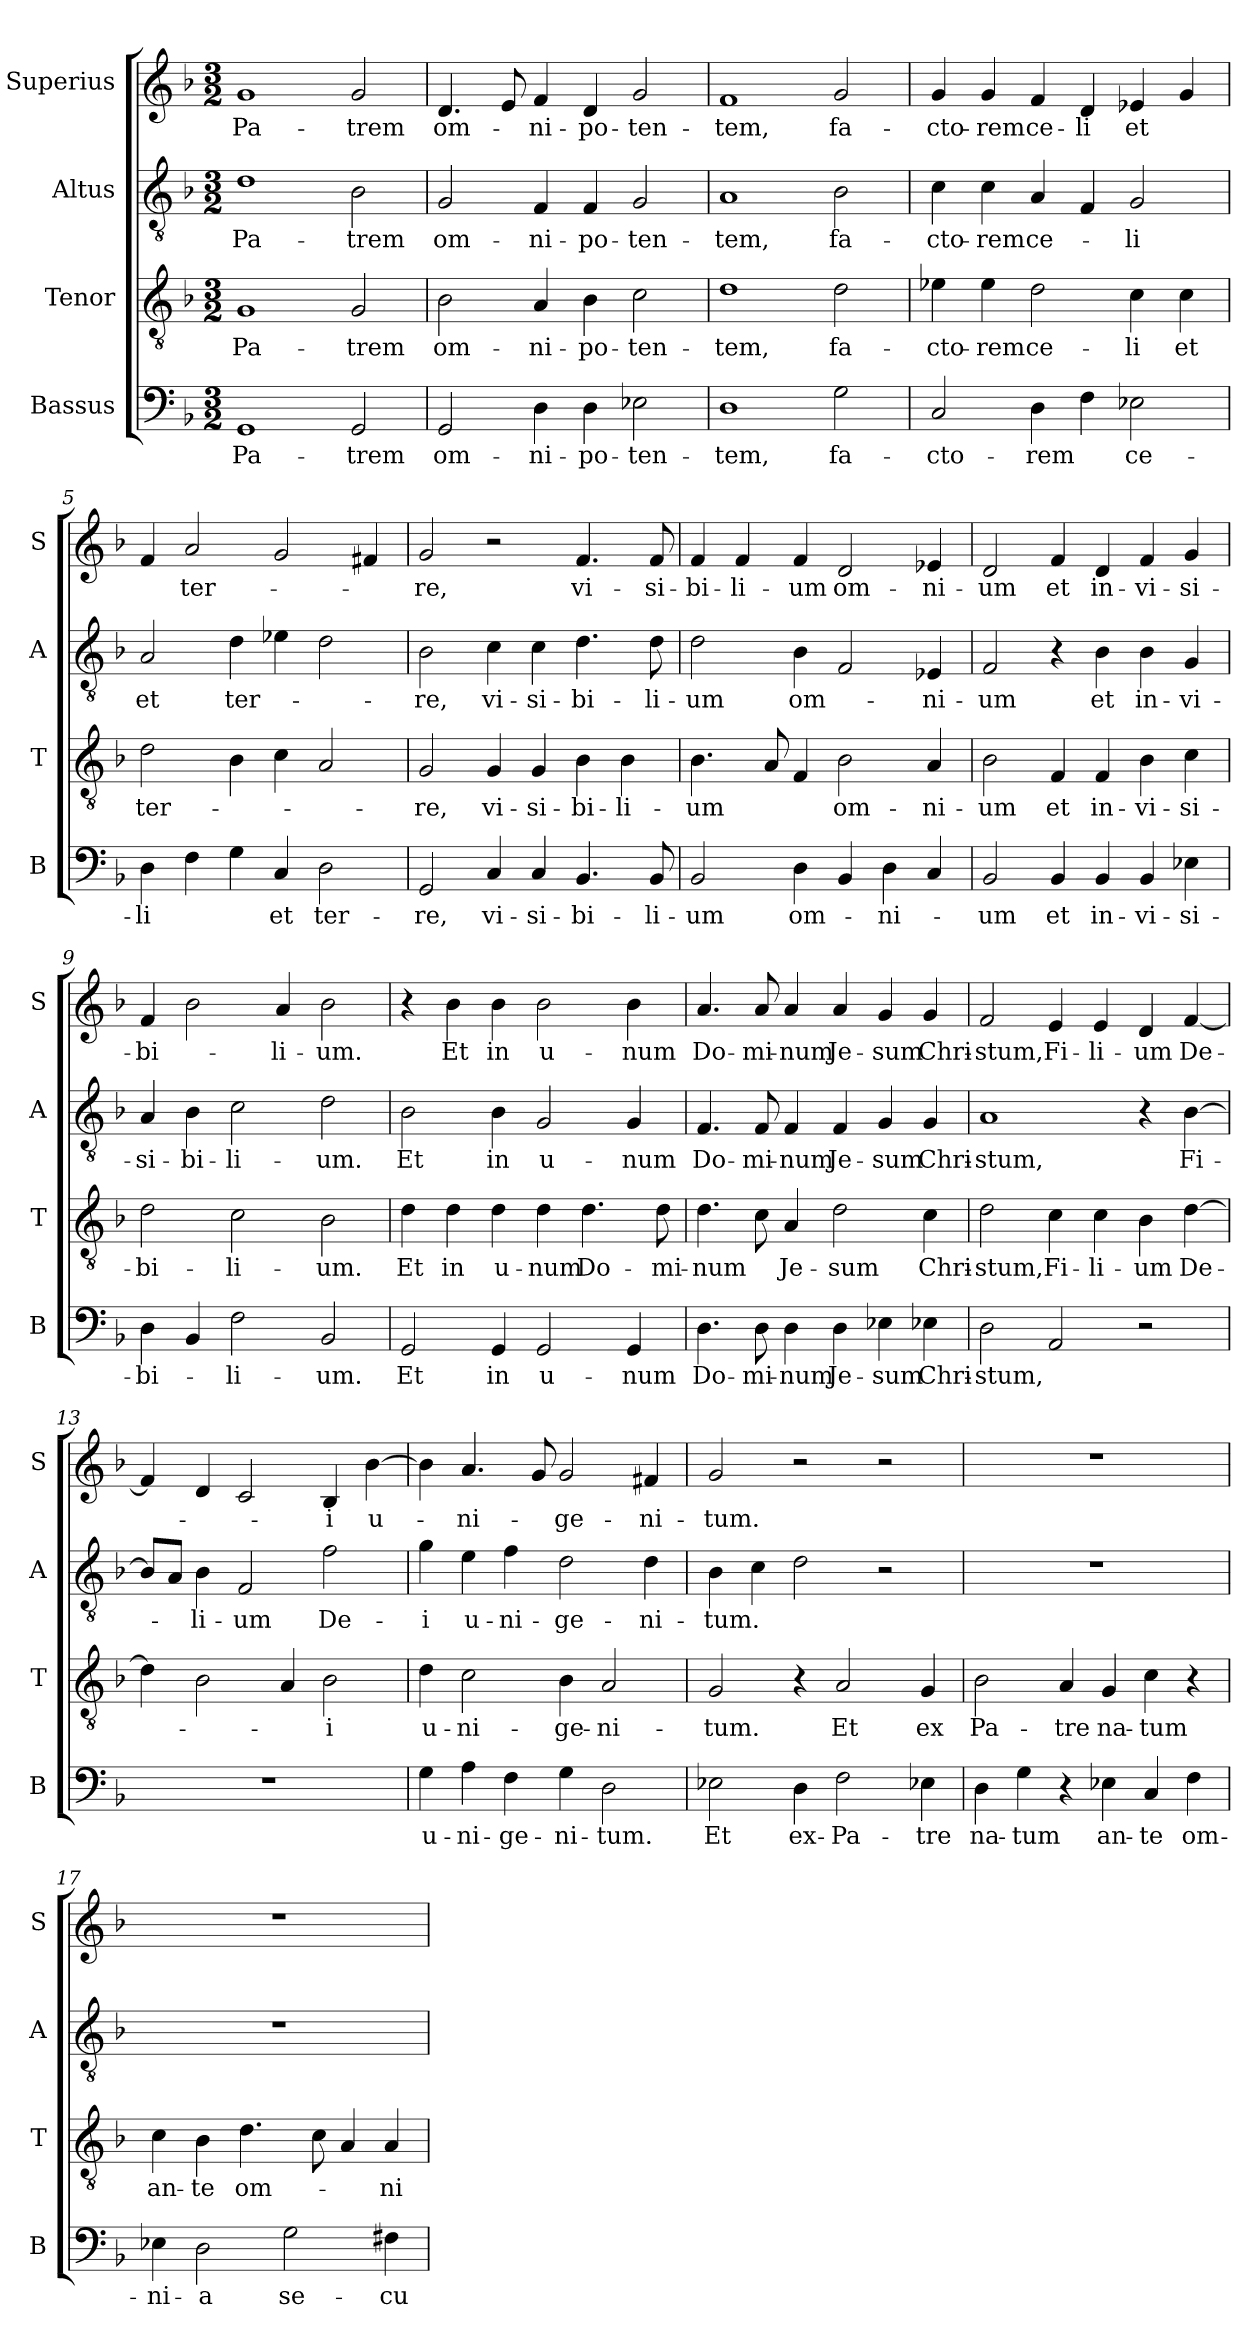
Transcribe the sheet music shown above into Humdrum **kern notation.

**kern	**text	**kern	**text	**kern	**text	**kern	**text
*part4	*part4	*part3	*part3	*part2	*part2	*part1	*part1
*staff4	*staff4	*staff3	*staff3	*staff2	*staff2	*staff1	*staff1
*I"Bassus	*	*I"Tenor	*	*I"Altus	*	*I"Superius	*
*I'B	*	*I'T	*	*I'A	*	*I'S	*
*clefF4	*	*clefGv2	*	*clefGv2	*	*clefG2	*
*k[b-]	*	*k[b-]	*	*k[b-]	*	*k[b-]	*
*M3/2	*	*M3/2	*	*M3/2	*	*M3/2	*
=1	=1	=1	=1	=1	=1	=1	=1
1GG	Pa-	1G	Pa-	1d	Pa-	1g	Pa-
2GG	-trem	2G	-trem	2B-	-trem	2g	-trem
=2	=2	=2	=2	=2	=2	=2	=2
2GG	om-	2B-	om-	2G	om-	4.d	om-
.	.	.	.	.	.	8e	.
4D	-ni-	4A	-ni-	4F	-ni-	4f	-ni-
4D	-po-	4B-	-po-	4F	-po-	4d	-po-
2E-X	-ten-	2c	-ten-	2G	-ten-	2g	-ten-
=3	=3	=3	=3	=3	=3	=3	=3
1D	-tem,	1d	-tem,	1A	-tem,	1f	-tem,
2G	fa-	2d	fa-	2B-	fa-	2g	fa-
=4	=4	=4	=4	=4	=4	=4	=4
2C	-cto-	4e-X	-cto-	4c	-cto-	4g	-cto-
.	.	4e-	-rem	4c	-rem	4g	-rem
4D	-rem	2d	ce-	4A	ce-	4f	ce-
4F	.	.	.	4F	.	4d	-li
2E-X	ce-	4c	-li	2G	-li	4e-i	et
.	.	4c	et	.	.	4g	.
=5	=5	=5	=5	=5	=5	=5	=5
4D	-li	2d	ter-	2A	et	4f	.
4F	.	.	.	.	.	2a	ter-
4G	.	4B-	.	4d	ter-	.	.
4C	et	4c	.	4e-X	.	2g	.
2D	ter-	2A	.	2d	.	.	.
.	.	.	.	.	.	4f#X	.
=6	=6	=6	=6	=6	=6	=6	=6
2GG	-re,	2G	-re,	2B-	-re,	2g	-re,
4C	vi-	4G	vi-	4c	vi-	2r	.
4C	-si-	4G	-si-	4c	-si-	.	.
4.BB-	-bi-	4B-	-bi-	4.d	-bi-	4.f	vi-
.	.	4B-	-li-	.	.	.	.
8BB-	-li-	.	.	8d	-li-	8f	-si-
=7	=7	=7	=7	=7	=7	=7	=7
2BB-	-um	4.B-	-um	2d	-um	4f	-bi-
.	.	.	.	.	.	4f	-li-
.	.	8A	.	.	.	.	.
4D	om-	4F	.	4B-	om-	4f	-um
4BB-	.	2B-	om-	2F	.	2d	om-
4D	-ni-	.	.	.	.	.	.
4C	.	4A	-ni-	4E-i	-ni-	4e-i	-ni-
=8	=8	=8	=8	=8	=8	=8	=8
2BB-	-um	2B-	-um	2F	-um	2d	-um
4BB-	et	4F	et	4r	.	4f	et
4BB-	in-	4F	in-	4B-	et	4d	in-
4BB-	-vi-	4B-	-vi-	4B-	in-	4f	-vi-
4E-X	-si-	4c	-si-	4G	-vi-	4g	-si-
=9	=9	=9	=9	=9	=9	=9	=9
4D	-bi-	2d	-bi-	4A	-si-	4f	-bi-
4BB-	.	.	.	4B-	-bi-	2b-	.
2F	-li-	2c	-li-	2c	-li-	.	.
.	.	.	.	.	.	4a	-li-
2BB-	-um.	2B-	-um.	2d	-um.	2b-	-um.
=10	=10	=10	=10	=10	=10	=10	=10
2GG	Et	4d	Et	2B-	Et	4r	.
.	.	4d	in	.	.	4b-	Et
4GG	in	4d	u-	4B-	in	4b-	in
2GG	u-	4d	-num	2G	u-	2b-	u-
.	.	4.d	Do-	.	.	.	.
4GG	-num	.	.	4G	-num	4b-	-num
.	.	8d	-mi-	.	.	.	.
=11	=11	=11	=11	=11	=11	=11	=11
4.D	Do-	4.d	-num	4.F	Do-	4.a	Do-
8D	-mi-	8c	.	8F	-mi-	8a	-mi-
4D	-num	4A	Je-	4F	-num	4a	-num
4D	Je-	2d	-sum	4F	Je-	4a	Je-
4E-X	-sum	.	.	4G	-sum	4g	-sum
4E-X	Chri-	4c	Chri-	4G	Chri-	4g	Chri-
=12	=12	=12	=12	=12	=12	=12	=12
2D	-stum,	2d	-stum,	1A	-stum,	2f	-stum,
2AA	.	4c	Fi-	.	.	4e	Fi-
.	.	4c	-li-	.	.	4e	-li-
2r	.	4B-	-um	4r	.	4d	-um
.	.	[4d	De-	[4B-	Fi-	[4f	De-
=13	=13	=13	=13	=13	=13	=13	=13
1.r	.	4d]	.	8B-L]	.	4f]	.
.	.	.	.	8AJ	.	.	.
.	.	2B-	.	4B-	-li-	4d	.
.	.	.	.	2F	-um	2c	.
.	.	4A	.	.	.	.	.
.	.	2B-	-i	2f	De-	4B-	-i
.	.	.	.	.	.	[4b-	u-
=14	=14	=14	=14	=14	=14	=14	=14
4G	u-	4d	u-	4g	-i	4b-]	.
4A	-ni-	2c	-ni-	4e	u-	4.a	-ni-
4F	-ge-	.	.	4f	-ni-	.	.
.	.	.	.	.	.	8g	.
4G	-ni-	4B-	-ge-	2d	-ge-	2g	-ge-
2D	-tum.	2A	-ni-	.	.	.	.
.	.	.	.	4d	-ni-	4f#X	-ni-
=15	=15	=15	=15	=15	=15	=15	=15
2E-X	Et	2G	-tum.	4B-	-tum.	2g	-tum.
.	.	.	.	4c	.	.	.
4D	ex-	4r	.	2d	.	2r	.
2F	-Pa-	2A	Et	.	.	.	.
.	.	.	.	2r	.	2r	.
4E-X	-tre	4G	ex	.	.	.	.
=16	=16	=16	=16	=16	=16	=16	=16
4D	na-	2B-	Pa-	1.r	.	2%3r	.
4G	-tum	.	.	.	.	.	.
4r	.	4A	-tre	.	.	.	.
4E-i	an-	4G	na-	.	.	.	.
4C	-te	4c	-tum	.	.	.	.
4F	om-	4r	.	.	.	.	.
=17	=17	=17	=17	=17	=17	=17	=17
4E-X	-ni-	4c	an-	1.r	.	1.r	.
2D	-a	4B-	-te	.	.	.	.
.	.	4.d	om-	.	.	.	.
2G	se-	.	.	.	.	.	.
.	.	8c	.	.	.	.	.
.	.	4A	.	.	.	.	.
4F#X	-cu-	4A	-ni-	.	.	.	.
=	=	=	=	=	=	=	=
*-	*-	*-	*-	*-	*-	*-	*-
